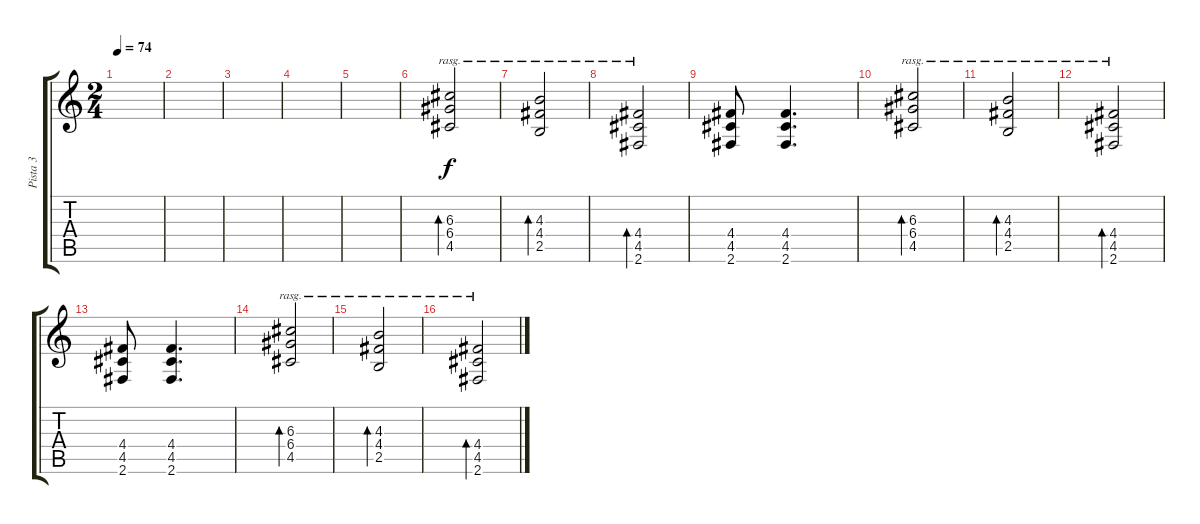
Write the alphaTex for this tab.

\track ("Pista 3" "Pista 3") {instrument acousticguitarsteel}
\staff {score tabs}
\tuning (E4 B3 G3 D3 A2 E2) {hide}
\ts (2 4)
\tempo 74
\clef g2
\ks c
|
|
|
|
|
(6.3 6.4 4.5).2{bd 240 rasg ii} |
(4.3 4.4 2.5).2{bd 240 rasg ii} |
(4.4 4.5 2.6).2{bd 240 rasg ii} |
(4.4 4.5 2.6).8 (4.4 4.5 2.6).4{d} |
(6.3 6.4 4.5).2{bd 240 rasg ii} |
(4.3 4.4 2.5).2{bd 240 rasg ii} |
(4.4 4.5 2.6).2{bd 240 rasg ii} |
(4.4 4.5 2.6).8 (4.4 4.5 2.6).4{d} |
(6.3 6.4 4.5).2{bd 240 rasg ii} |
(4.3 4.4 2.5).2{bd 240 rasg ii} |
(4.4 4.5 2.6).2{bd 240 rasg ii}
